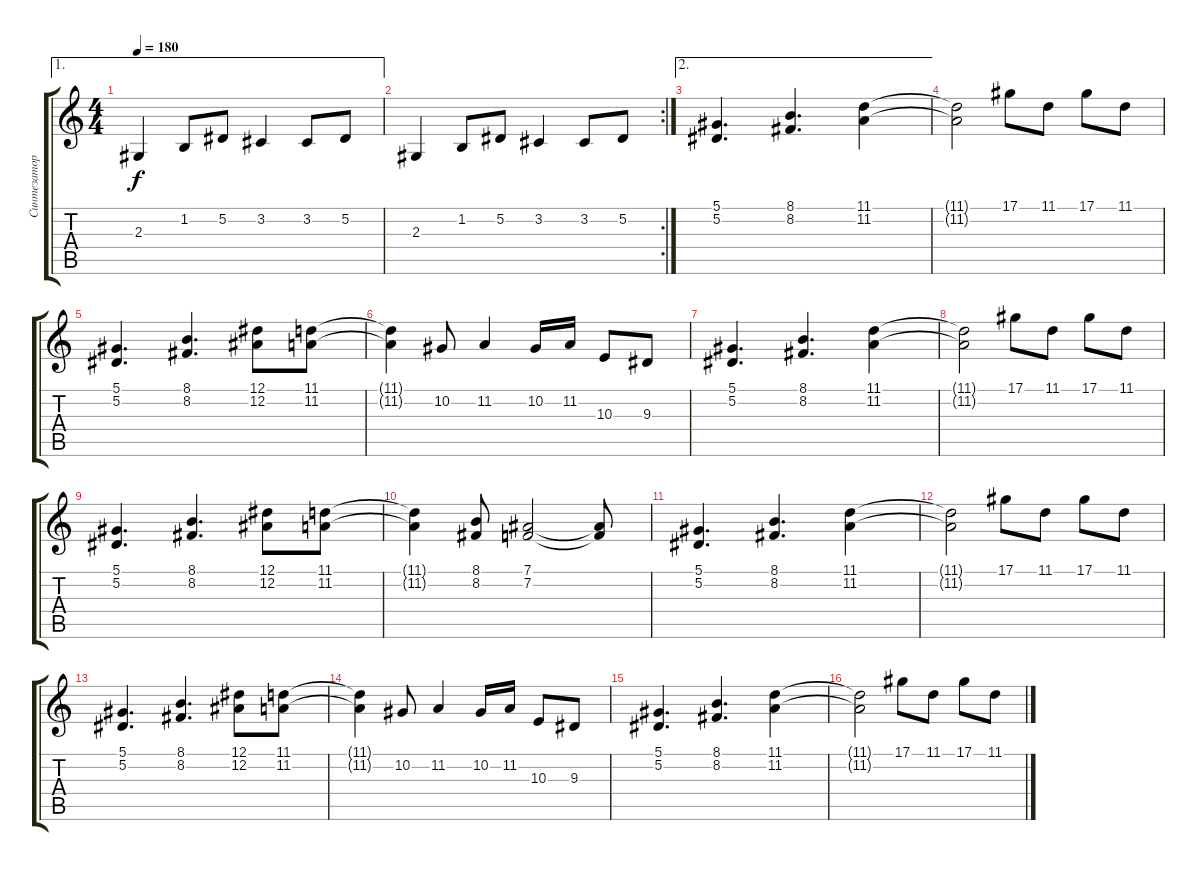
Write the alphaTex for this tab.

\track ("Синтезатор" "Синтезатор") {instrument stringensemble1}
\staff {score tabs}
\tuning (Eb4 Bb3 Gb3 Db3 Ab2 Eb2) {hide}
\ae 1
\ts (4 4)
\tempo 180
\clef g2
\ks c
2.3.4{dy f} 1.2.8 5.2.8 3.2.4 3.2.8 5.2.8 |
\rc 2
2.3.4 1.2.8 5.2.8 3.2.4 3.2.8 5.2.8 |
\ae 2
(5.1 5.2).4{d} (8.1 8.2).4{d} (11.1 11.2).4 |
(11.1{t} 11.2{t}).2 17.1.8 11.1.8 17.1.8 11.1.8 |
(5.1 5.2).4{d} (8.1 8.2).4{d} (12.1 12.2).8 (11.1 11.2).8 |
(11.1{t} 11.2{t}).4 10.2.8 11.2.4 10.2.16 11.2.16 10.3.8 9.3.8 |
(5.1 5.2).4{d} (8.1 8.2).4{d} (11.1 11.2).4 |
(11.1{t} 11.2{t}).2 17.1.8 11.1.8 17.1.8 11.1.8 |
(5.1 5.2).4{d} (8.1 8.2).4{d} (12.1 12.2).8 (11.1 11.2).8 |
(11.1{t} 11.2{t}).4 (8.1 8.2).8 (7.1 7.2).2 (7.1{t} 7.2{t}).8 |
(5.1 5.2).4{d} (8.1 8.2).4{d} (11.1 11.2).4 |
(11.1{t} 11.2{t}).2 17.1.8 11.1.8 17.1.8 11.1.8 |
(5.1 5.2).4{d} (8.1 8.2).4{d} (12.1 12.2).8 (11.1 11.2).8 |
(11.1{t} 11.2{t}).4 10.2.8 11.2.4 10.2.16 11.2.16 10.3.8 9.3.8 |
(5.1 5.2).4{d} (8.1 8.2).4{d} (11.1 11.2).4 |
(11.1{t} 11.2{t}).2 17.1.8 11.1.8 17.1.8 11.1.8
